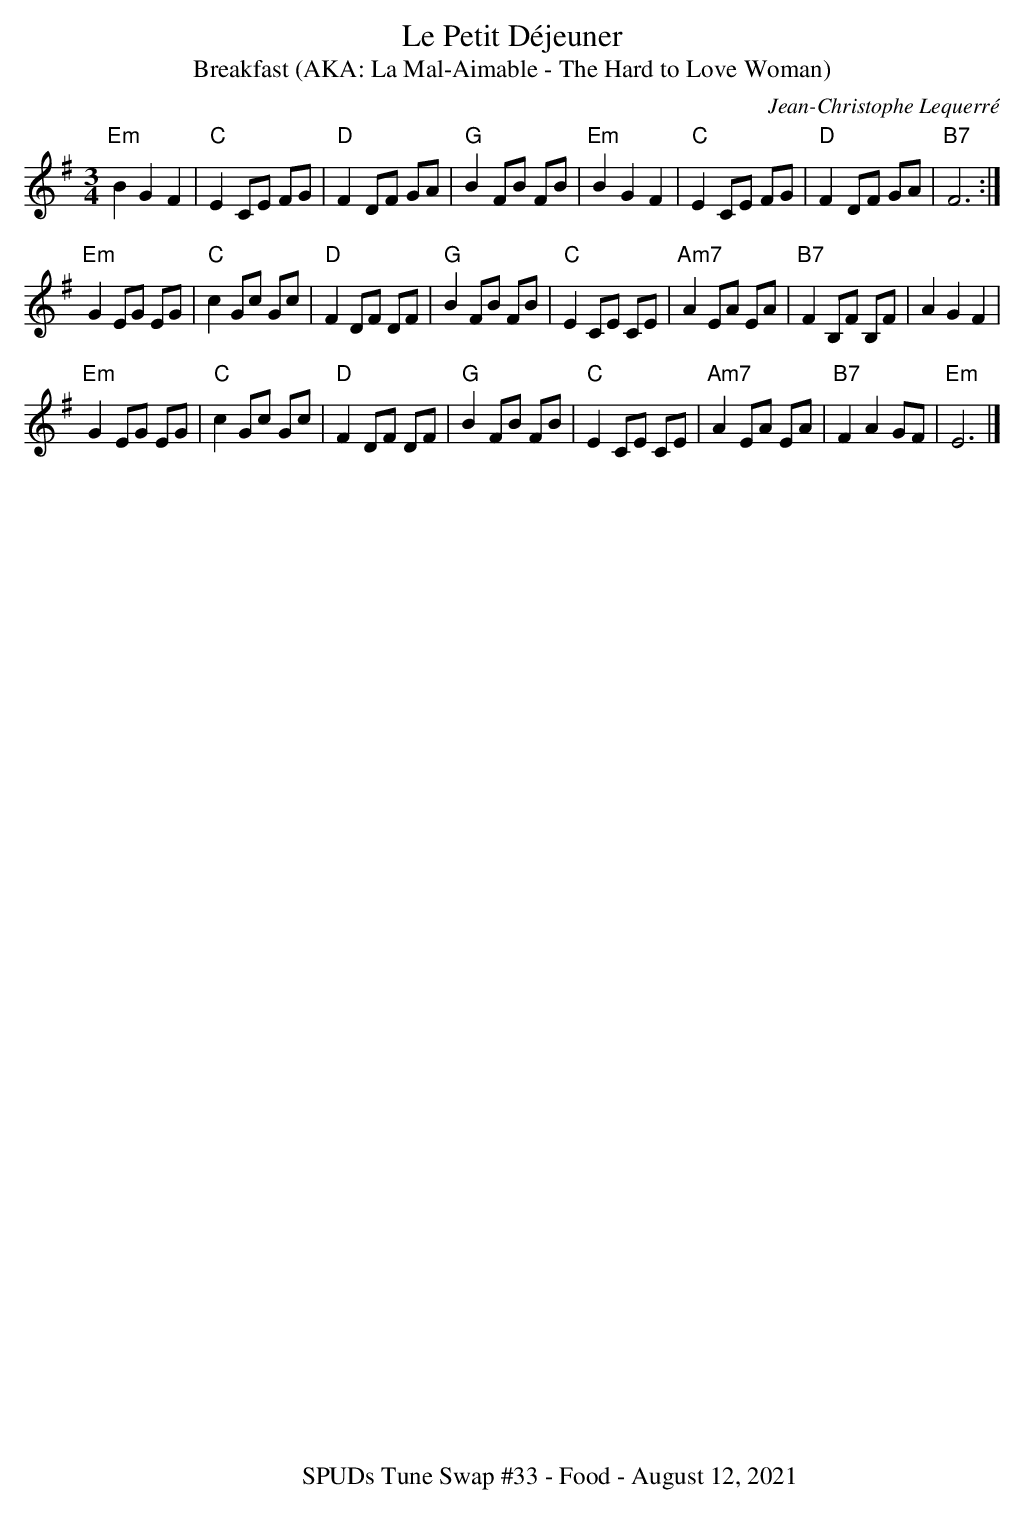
X:1
T:Petit Déjeuner, Le
T:Breakfast (AKA: La Mal-Aimable - The Hard to Love Woman)
C:Jean-Christophe Lequerré
M:3/4
L:1/8
K:G
"Em"B2G2F2|"C"E2 CE FG|"D"F2 DF GA|"G"B2 FB FB|\
"Em"B2 G2F2|"C"E2 CE FG|"D"F2 DF GA|"B7"F6:|
"Em"G2 EG EG|"C"c2 Gc Gc|"D"F2 DF DF|"G"B2 FB FB|\
"C"E2 CE CE|"Am7"A2 EA EA|"B7"F2 B,F B,F|A2 G2F2|
"Em"G2 EG EG|"C"c2 Gc Gc|"D"F2 DF DF|"G"B2 FB FB|\
"C"E2 CE CE|"Am7"A2 EA EA|"B7"F2 A2 GF|"Em"E6|]
